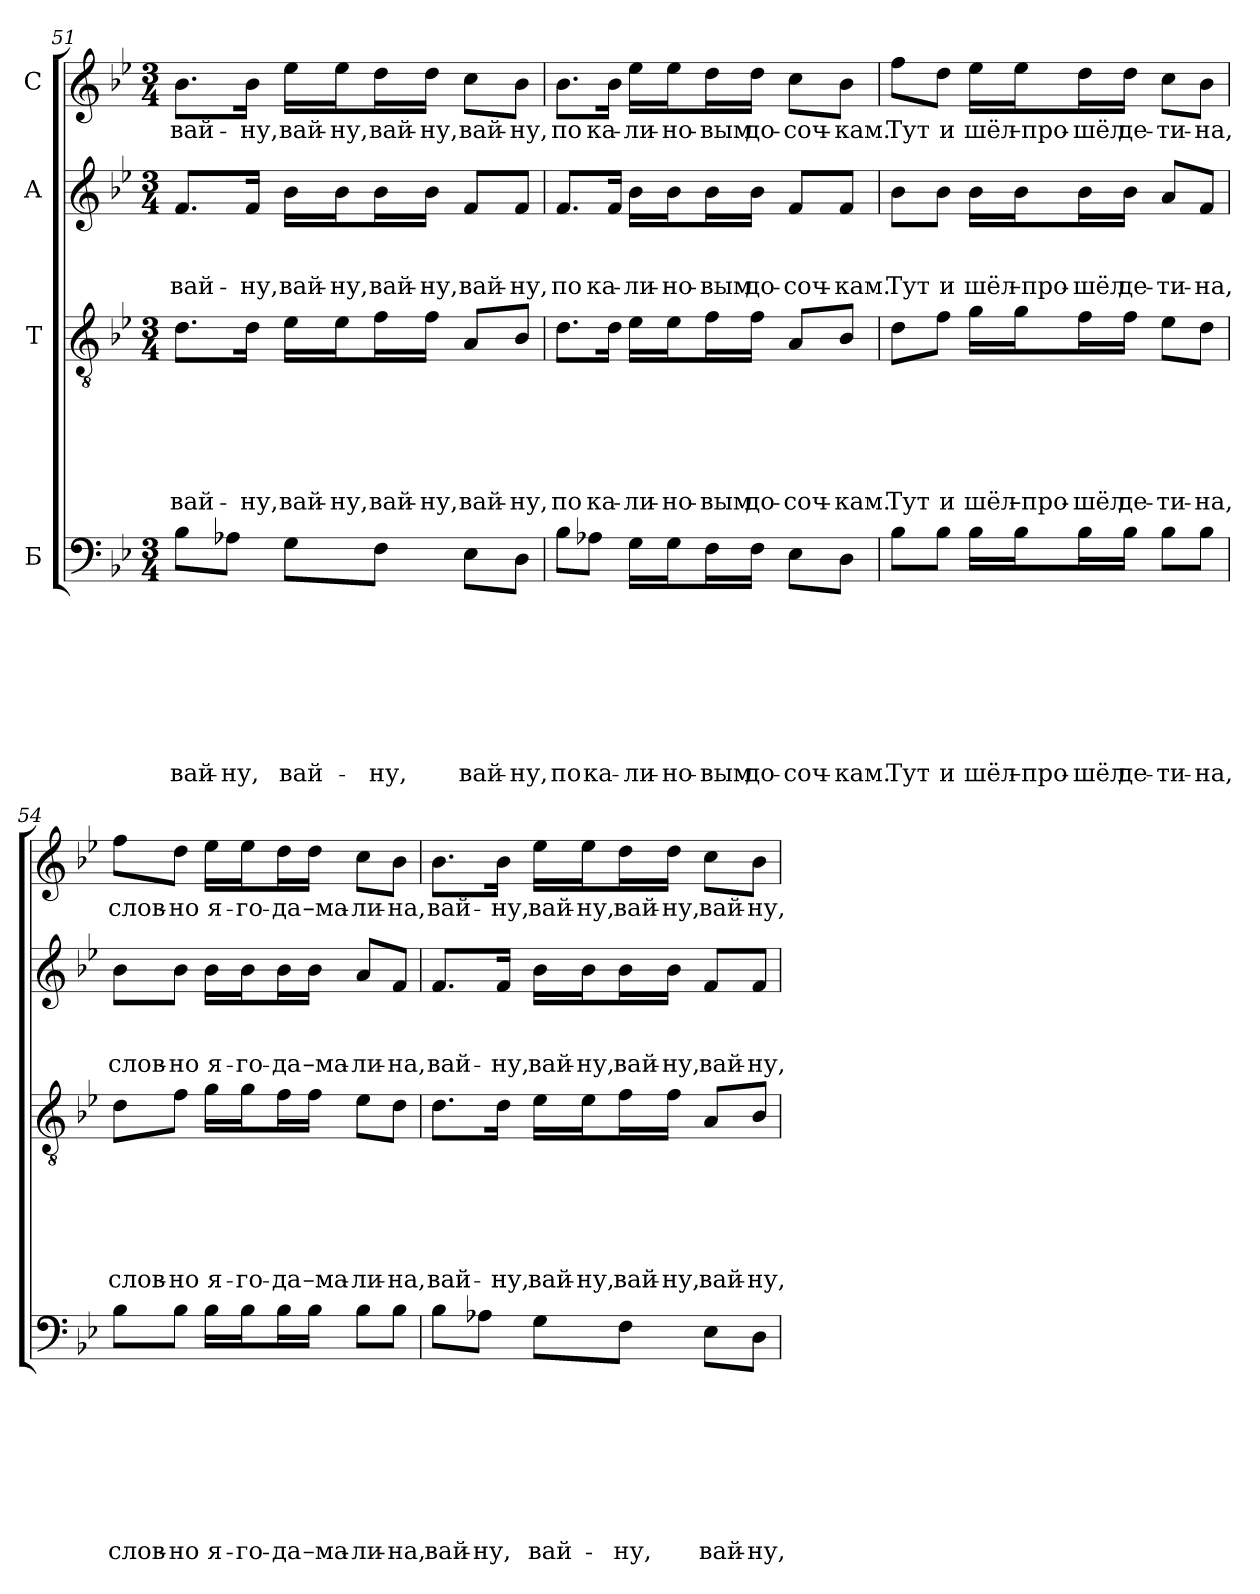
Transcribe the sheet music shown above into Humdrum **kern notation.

**kern	**text	**text	**text	**text	**text	**text	**text	**text	**kern	**text	**text	**text	**text	**text	**text	**kern	**text	**text	**text	**kern	**text
*part4	*part4	*part4	*part4	*part4	*part4	*part4	*part4	*part4	*part3	*part3	*part3	*part3	*part3	*part3	*part3	*part2	*part2	*part2	*part2	*part1	*part1
*staff4	*staff4	*staff4	*staff4	*staff4	*staff4	*staff4	*staff4	*staff4	*staff3	*staff3	*staff3	*staff3	*staff3	*staff3	*staff3	*staff2	*staff2	*staff2	*staff2	*staff1	*staff1
*I"Б	*	*	*	*	*	*	*	*	*I"Т	*	*	*	*	*	*	*I"А	*	*	*	*I"С	*
!!LO:LB:g=z
*clefF4	*	*	*	*	*	*	*	*	*clefGv2	*	*	*	*	*	*	*clefG2	*	*	*	*clefG2	*
*k[b-e-]	*	*	*	*	*	*	*	*	*k[b-e-]	*	*	*	*	*	*	*k[b-e-]	*	*	*	*k[b-e-]	*
*B-:	*	*	*	*	*	*	*	*	*B-:	*	*	*	*	*	*	*B-:	*	*	*	*B-:	*
*M3/4	*	*	*	*	*	*	*	*	*M3/4	*	*	*	*	*	*	*M3/4	*	*	*	*M3/4	*
=51	=51	=51	=51	=51	=51	=51	=51	=51	=51	=51	=51	=51	=51	=51	=51	=51	=51	=51	=51	=51	=51
!	!	!	!	!	!	!	!	!LO:LY:b	!	!	!	!	!	!	!LO:LY:b	!	!	!	!LO:LY:b	!	!LO:LY:b
8B-\L	.	.	.	.	.	.	.	вай-	8.d\L	.	.	.	.	.	вай-	8.f/L	.	.	вай-	8.b-\L	вай-
!	!	!	!	!	!	!	!	!LO:LY:b	!	!	!	!	!	!	!	!	!	!	!	!	!
8A-X\J	.	.	.	.	.	.	.	-ну,	.	.	.	.	.	.	.	.	.	.	.	.	.
!	!	!	!	!	!	!	!	!	!	!	!	!	!	!	!LO:LY:b	!	!	!	!LO:LY:b	!	!LO:LY:b
.	.	.	.	.	.	.	.	.	16d\Jk	.	.	.	.	.	-ну,	16f/Jk	.	.	-ну,	16b-\Jk	-ну,
!	!	!	!	!	!	!	!	!LO:LY:b	!	!	!	!	!	!	!LO:LY:b	!	!	!	!LO:LY:b	!	!LO:LY:b
8G\L	.	.	.	.	.	.	.	вай-	16e-\LL	.	.	.	.	.	вай-	16b-\LL	.	.	вай-	16ee-\LL	вай-
!	!	!	!	!	!	!	!	!	!	!	!	!	!	!	!LO:LY:b	!	!	!	!LO:LY:b	!	!LO:LY:b
.	.	.	.	.	.	.	.	.	16e-\J	.	.	.	.	.	-ну,	16b-\J	.	.	-ну,	16ee-\J	-ну,
!	!	!	!	!	!	!	!	!LO:LY:b	!	!	!	!	!	!	!LO:LY:b	!	!	!	!LO:LY:b	!	!LO:LY:b
8F\J	.	.	.	.	.	.	.	-ну,	16f\L	.	.	.	.	.	вай-	16b-\L	.	.	вай-	16dd\L	вай-
!	!	!	!	!	!	!	!	!	!	!	!	!	!	!	!LO:LY:b	!	!	!	!LO:LY:b	!	!LO:LY:b
.	.	.	.	.	.	.	.	.	16f\JJ	.	.	.	.	.	-ну,	16b-\JJ	.	.	-ну,	16dd\JJ	-ну,
!	!	!	!	!	!	!	!	!LO:LY:b	!	!	!	!	!	!	!LO:LY:b	!	!	!	!LO:LY:b	!	!LO:LY:b
8E-\L	.	.	.	.	.	.	.	вай-	8A/L	.	.	.	.	.	вай-	8f/L	.	.	вай-	8cc\L	вай-
!	!	!	!	!	!	!	!	!LO:LY:b	!	!	!	!	!	!	!LO:LY:b	!	!	!	!LO:LY:b	!	!LO:LY:b
8D\J	.	.	.	.	.	.	.	-ну,	8B-/J	.	.	.	.	.	-ну,	8f/J	.	.	-ну,	8b-\J	-ну,
=52	=52	=52	=52	=52	=52	=52	=52	=52	=52	=52	=52	=52	=52	=52	=52	=52	=52	=52	=52	=52	=52
!	!	!	!	!	!	!	!	!LO:LY:b	!	!	!	!	!	!	!LO:LY:b	!	!	!	!LO:LY:b	!	!LO:LY:b
8B-\L	.	.	.	.	.	.	.	по	8.d\L	.	.	.	.	.	по	8.f/L	.	.	по	8.b-\L	по
!	!	!	!	!	!	!	!	!LO:LY:b	!	!	!	!	!	!	!	!	!	!	!	!	!
8A-X\J	.	.	.	.	.	.	.	ка-	.	.	.	.	.	.	.	.	.	.	.	.	.
!	!	!	!	!	!	!	!	!	!	!	!	!	!	!	!LO:LY:b	!	!	!	!LO:LY:b	!	!LO:LY:b
.	.	.	.	.	.	.	.	.	16d\Jk	.	.	.	.	.	ка-	16f/Jk	.	.	ка-	16b-\Jk	ка-
!	!	!	!	!	!	!	!	!LO:LY:b	!	!	!	!	!	!	!LO:LY:b	!	!	!	!LO:LY:b	!	!LO:LY:b
16G\LL	.	.	.	.	.	.	.	-ли-	16e-\LL	.	.	.	.	.	-ли-	16b-\LL	.	.	-ли-	16ee-\LL	-ли-
!	!	!	!	!	!	!	!	!LO:LY:b	!	!	!	!	!	!	!LO:LY:b	!	!	!	!LO:LY:b	!	!LO:LY:b
16G\J	.	.	.	.	.	.	.	-но-	16e-\J	.	.	.	.	.	-но-	16b-\J	.	.	-но-	16ee-\J	-но-
!	!	!	!	!	!	!	!	!LO:LY:b	!	!	!	!	!	!	!LO:LY:b	!	!	!	!LO:LY:b	!	!LO:LY:b
16F\L	.	.	.	.	.	.	.	-вым	16f\L	.	.	.	.	.	-вым	16b-\L	.	.	-вым	16dd\L	-вым
!	!	!	!	!	!	!	!	!LO:LY:b	!	!	!	!	!	!	!LO:LY:b	!	!	!	!LO:LY:b	!	!LO:LY:b
16F\JJ	.	.	.	.	.	.	.	до-	16f\JJ	.	.	.	.	.	до-	16b-\JJ	.	.	до-	16dd\JJ	до-
!	!	!	!	!	!	!	!	!LO:LY:b	!	!	!	!	!	!	!LO:LY:b	!	!	!	!LO:LY:b	!	!LO:LY:b
8E-\L	.	.	.	.	.	.	.	-соч-	8A/L	.	.	.	.	.	-соч-	8f/L	.	.	-соч-	8cc\L	-соч-
!	!	!	!	!	!	!	!	!LO:LY:b	!	!	!	!	!	!	!LO:LY:b	!	!	!	!LO:LY:b	!	!LO:LY:b
8D\J	.	.	.	.	.	.	.	-кам.	8B-/J	.	.	.	.	.	-кам.	8f/J	.	.	-кам.	8b-\J	-кам.
!!LO:PB:g=z
=53	=53	=53	=53	=53	=53	=53	=53	=53	=53	=53	=53	=53	=53	=53	=53	=53	=53	=53	=53	=53	=53
!	!	!	!	!	!	!	!	!LO:LY:b	!	!	!	!	!	!	!LO:LY:b	!	!	!	!LO:LY:b	!	!LO:LY:b
8B-\L	.	.	.	.	.	.	.	Тут	8d\L	.	.	.	.	.	Тут	8b-\L	.	.	Тут	8ff\L	Тут
!	!	!	!	!	!	!	!	!LO:LY:b	!	!	!	!	!	!	!LO:LY:b	!	!	!	!LO:LY:b	!	!LO:LY:b
8B-\J	.	.	.	.	.	.	.	и	8f\J	.	.	.	.	.	и	8b-\J	.	.	и	8dd\J	и
!	!	!	!	!	!	!	!	!LO:LY:b	!	!	!	!	!	!	!LO:LY:b	!	!	!	!LO:LY:b	!	!LO:LY:b
16B-\LL	.	.	.	.	.	.	.	шёл	16g\LL	.	.	.	.	.	шёл	16b-\LL	.	.	шёл	16ee-\LL	шёл
!	!	!	!	!	!	!	!	!LO:LY:b	!	!	!	!	!	!	!LO:LY:b	!	!	!	!LO:LY:b	!	!LO:LY:b
16B-\J	.	.	.	.	.	.	.	–про-	16g\J	.	.	.	.	.	–про-	16b-\J	.	.	–про-	16ee-\J	–про-
!	!	!	!	!	!	!	!	!LO:LY:b	!	!	!	!	!	!	!LO:LY:b	!	!	!	!LO:LY:b	!	!LO:LY:b
16B-\L	.	.	.	.	.	.	.	-шёл	16f\L	.	.	.	.	.	-шёл	16b-\L	.	.	-шёл	16dd\L	-шёл
!	!	!	!	!	!	!	!	!LO:LY:b	!	!	!	!	!	!	!LO:LY:b	!	!	!	!LO:LY:b	!	!LO:LY:b
16B-\JJ	.	.	.	.	.	.	.	де-	16f\JJ	.	.	.	.	.	де-	16b-\JJ	.	.	де-	16dd\JJ	де-
!	!	!	!	!	!	!	!	!LO:LY:b	!	!	!	!	!	!	!LO:LY:b	!	!	!	!LO:LY:b	!	!LO:LY:b
8B-\L	.	.	.	.	.	.	.	-ти-	8e-\L	.	.	.	.	.	-ти-	8a/L	.	.	-ти-	8cc\L	-ти-
!	!	!	!	!	!	!	!	!LO:LY:b	!	!	!	!	!	!	!LO:LY:b	!	!	!	!LO:LY:b	!	!LO:LY:b
8B-\J	.	.	.	.	.	.	.	-на,	8d\J	.	.	.	.	.	-на,	8f/J	.	.	-на,	8b-\J	-на,
=54	=54	=54	=54	=54	=54	=54	=54	=54	=54	=54	=54	=54	=54	=54	=54	=54	=54	=54	=54	=54	=54
!	!	!	!	!	!	!	!	!LO:LY:b	!	!	!	!	!	!	!LO:LY:b	!	!	!	!LO:LY:b	!	!LO:LY:b
8B-\L	.	.	.	.	.	.	.	слов-	8d\L	.	.	.	.	.	слов-	8b-\L	.	.	слов-	8ff\L	слов-
!	!	!	!	!	!	!	!	!LO:LY:b	!	!	!	!	!	!	!LO:LY:b	!	!	!	!LO:LY:b	!	!LO:LY:b
8B-\J	.	.	.	.	.	.	.	-но	8f\J	.	.	.	.	.	-но	8b-\J	.	.	-но	8dd\J	-но
!	!	!	!	!	!	!	!	!LO:LY:b	!	!	!	!	!	!	!LO:LY:b	!	!	!	!LO:LY:b	!	!LO:LY:b
16B-\LL	.	.	.	.	.	.	.	я-	16g\LL	.	.	.	.	.	я-	16b-\LL	.	.	я-	16ee-\LL	я-
!	!	!	!	!	!	!	!	!LO:LY:b	!	!	!	!	!	!	!LO:LY:b	!	!	!	!LO:LY:b	!	!LO:LY:b
16B-\J	.	.	.	.	.	.	.	-го-	16g\J	.	.	.	.	.	-го-	16b-\J	.	.	-го-	16ee-\J	-го-
!	!	!	!	!	!	!	!	!LO:LY:b	!	!	!	!	!	!	!LO:LY:b	!	!	!	!LO:LY:b	!	!LO:LY:b
16B-\L	.	.	.	.	.	.	.	-да	16f\L	.	.	.	.	.	-да	16b-\L	.	.	-да	16dd\L	-да
!	!	!	!	!	!	!	!	!LO:LY:b	!	!	!	!	!	!	!LO:LY:b	!	!	!	!LO:LY:b	!	!LO:LY:b
16B-\JJ	.	.	.	.	.	.	.	–ма-	16f\JJ	.	.	.	.	.	–ма-	16b-\JJ	.	.	–ма-	16dd\JJ	–ма-
!	!	!	!	!	!	!	!	!LO:LY:b	!	!	!	!	!	!	!LO:LY:b	!	!	!	!LO:LY:b	!	!LO:LY:b
8B-\L	.	.	.	.	.	.	.	-ли-	8e-\L	.	.	.	.	.	-ли-	8a/L	.	.	-ли-	8cc\L	-ли-
!	!	!	!	!	!	!	!	!LO:LY:b	!	!	!	!	!	!	!LO:LY:b	!	!	!	!LO:LY:b	!	!LO:LY:b
8B-\J	.	.	.	.	.	.	.	-на,	8d\J	.	.	.	.	.	-на,	8f/J	.	.	-на,	8b-\J	-на,
!!LO:LB:g=z
=55	=55	=55	=55	=55	=55	=55	=55	=55	=55	=55	=55	=55	=55	=55	=55	=55	=55	=55	=55	=55	=55
!	!	!	!	!	!	!	!	!LO:LY:b	!	!	!	!	!	!	!LO:LY:b	!	!	!	!LO:LY:b	!	!LO:LY:b
8B-\L	.	.	.	.	.	.	.	вай-	8.d\L	.	.	.	.	.	вай-	8.f/L	.	.	вай-	8.b-\L	вай-
!	!	!	!	!	!	!	!	!LO:LY:b	!	!	!	!	!	!	!	!	!	!	!	!	!
8A-X\J	.	.	.	.	.	.	.	-ну,	.	.	.	.	.	.	.	.	.	.	.	.	.
!	!	!	!	!	!	!	!	!	!	!	!	!	!	!	!LO:LY:b	!	!	!	!LO:LY:b	!	!LO:LY:b
.	.	.	.	.	.	.	.	.	16d\Jk	.	.	.	.	.	-ну,	16f/Jk	.	.	-ну,	16b-\Jk	-ну,
!	!	!	!	!	!	!	!	!LO:LY:b	!	!	!	!	!	!	!LO:LY:b	!	!	!	!LO:LY:b	!	!LO:LY:b
8G\L	.	.	.	.	.	.	.	вай-	16e-\LL	.	.	.	.	.	вай-	16b-\LL	.	.	вай-	16ee-\LL	вай-
!	!	!	!	!	!	!	!	!	!	!	!	!	!	!	!LO:LY:b	!	!	!	!LO:LY:b	!	!LO:LY:b
.	.	.	.	.	.	.	.	.	16e-\J	.	.	.	.	.	-ну,	16b-\J	.	.	-ну,	16ee-\J	-ну,
!	!	!	!	!	!	!	!	!LO:LY:b	!	!	!	!	!	!	!LO:LY:b	!	!	!	!LO:LY:b	!	!LO:LY:b
8F\J	.	.	.	.	.	.	.	-ну,	16f\L	.	.	.	.	.	вай-	16b-\L	.	.	вай-	16dd\L	вай-
!	!	!	!	!	!	!	!	!	!	!	!	!	!	!	!LO:LY:b	!	!	!	!LO:LY:b	!	!LO:LY:b
.	.	.	.	.	.	.	.	.	16f\JJ	.	.	.	.	.	-ну,	16b-\JJ	.	.	-ну,	16dd\JJ	-ну,
!	!	!	!	!	!	!	!	!LO:LY:b	!	!	!	!	!	!	!LO:LY:b	!	!	!	!LO:LY:b	!	!LO:LY:b
8E-\L	.	.	.	.	.	.	.	вай-	8A/L	.	.	.	.	.	вай-	8f/L	.	.	вай-	8cc\L	вай-
!	!	!	!	!	!	!	!	!LO:LY:b	!	!	!	!	!	!	!LO:LY:b	!	!	!	!LO:LY:b	!	!LO:LY:b
8D\J	.	.	.	.	.	.	.	-ну,	8B-/J	.	.	.	.	.	-ну,	8f/J	.	.	-ну,	8b-\J	-ну,
=	=	=	=	=	=	=	=	=	=	=	=	=	=	=	=	=	=	=	=	=	=
*-	*-	*-	*-	*-	*-	*-	*-	*-	*-	*-	*-	*-	*-	*-	*-	*-	*-	*-	*-	*-	*-
